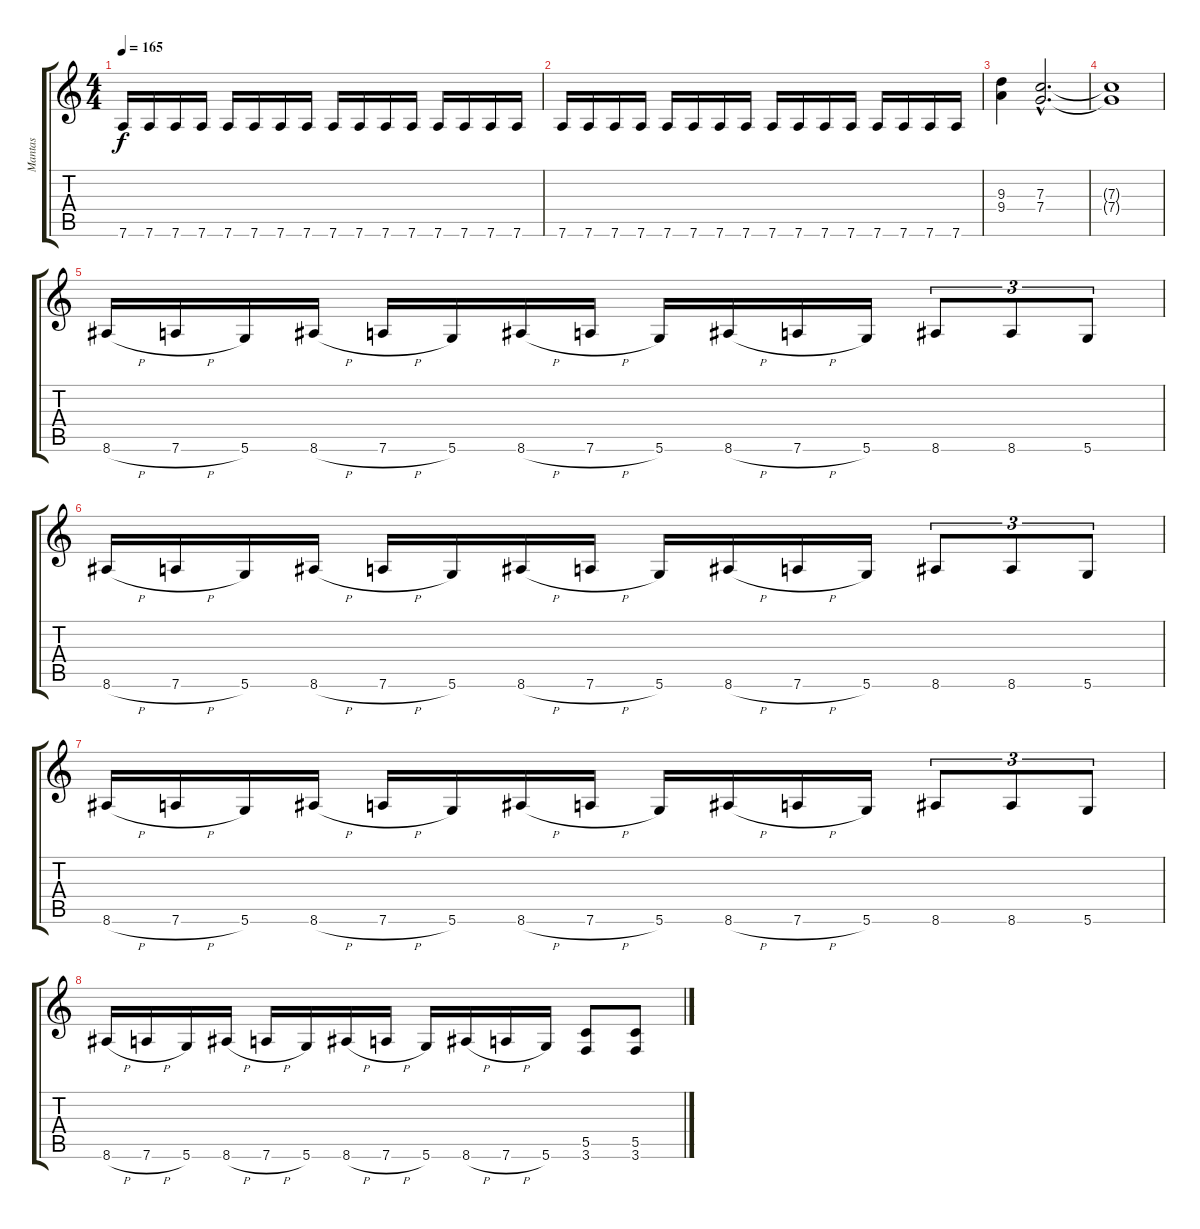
\track ("Mantas" "Mantas") {instrument distortionguitar}
\staff {score tabs}
\tuning (D4 A3 F3 C3 G2 D2) {hide}
\ts (4 4)
\tempo 165
\clef g2
\ks c
7.6.16{dy f} 7.6.16 7.6.16 7.6.16 7.6.16 7.6.16 7.6.16 7.6.16 7.6.16 7.6.16 7.6.16 7.6.16 7.6.16 7.6.16 7.6.16 7.6.16 |
7.6.16 7.6.16 7.6.16 7.6.16 7.6.16 7.6.16 7.6.16 7.6.16 7.6.16 7.6.16 7.6.16 7.6.16 7.6.16 7.6.16 7.6.16 7.6.16 |
(9.3 9.4).4 (7.3{hac} 7.4{hac}).2{d} |
(7.3{t} 7.4{t}).1 |
8.6{h}.16 7.6{h}.16 5.6.16 8.6{h}.16 7.6{h}.16 5.6.16 8.6{h}.16 7.6{h}.16 5.6.16 8.6{h}.16 7.6{h}.16 5.6.16 8.6.8{tu (3 2)} 8.6.8{tu (3 2)} 5.6.8{tu (3 2)} |
8.6{h}.16 7.6{h}.16 5.6.16 8.6{h}.16 7.6{h}.16 5.6.16 8.6{h}.16 7.6{h}.16 5.6.16 8.6{h}.16 7.6{h}.16 5.6.16 8.6.8{tu (3 2)} 8.6.8{tu (3 2)} 5.6.8{tu (3 2)} |
8.6{h}.16 7.6{h}.16 5.6.16 8.6{h}.16 7.6{h}.16 5.6.16 8.6{h}.16 7.6{h}.16 5.6.16 8.6{h}.16 7.6{h}.16 5.6.16 8.6.8{tu (3 2)} 8.6.8{tu (3 2)} 5.6.8{tu (3 2)} |
8.6{h}.16 7.6{h}.16 5.6.16 8.6{h}.16 7.6{h}.16 5.6.16 8.6{h}.16 7.6{h}.16 5.6.16 8.6{h}.16 7.6{h}.16 5.6.16 (5.5 3.6).8 (5.5 3.6).8
